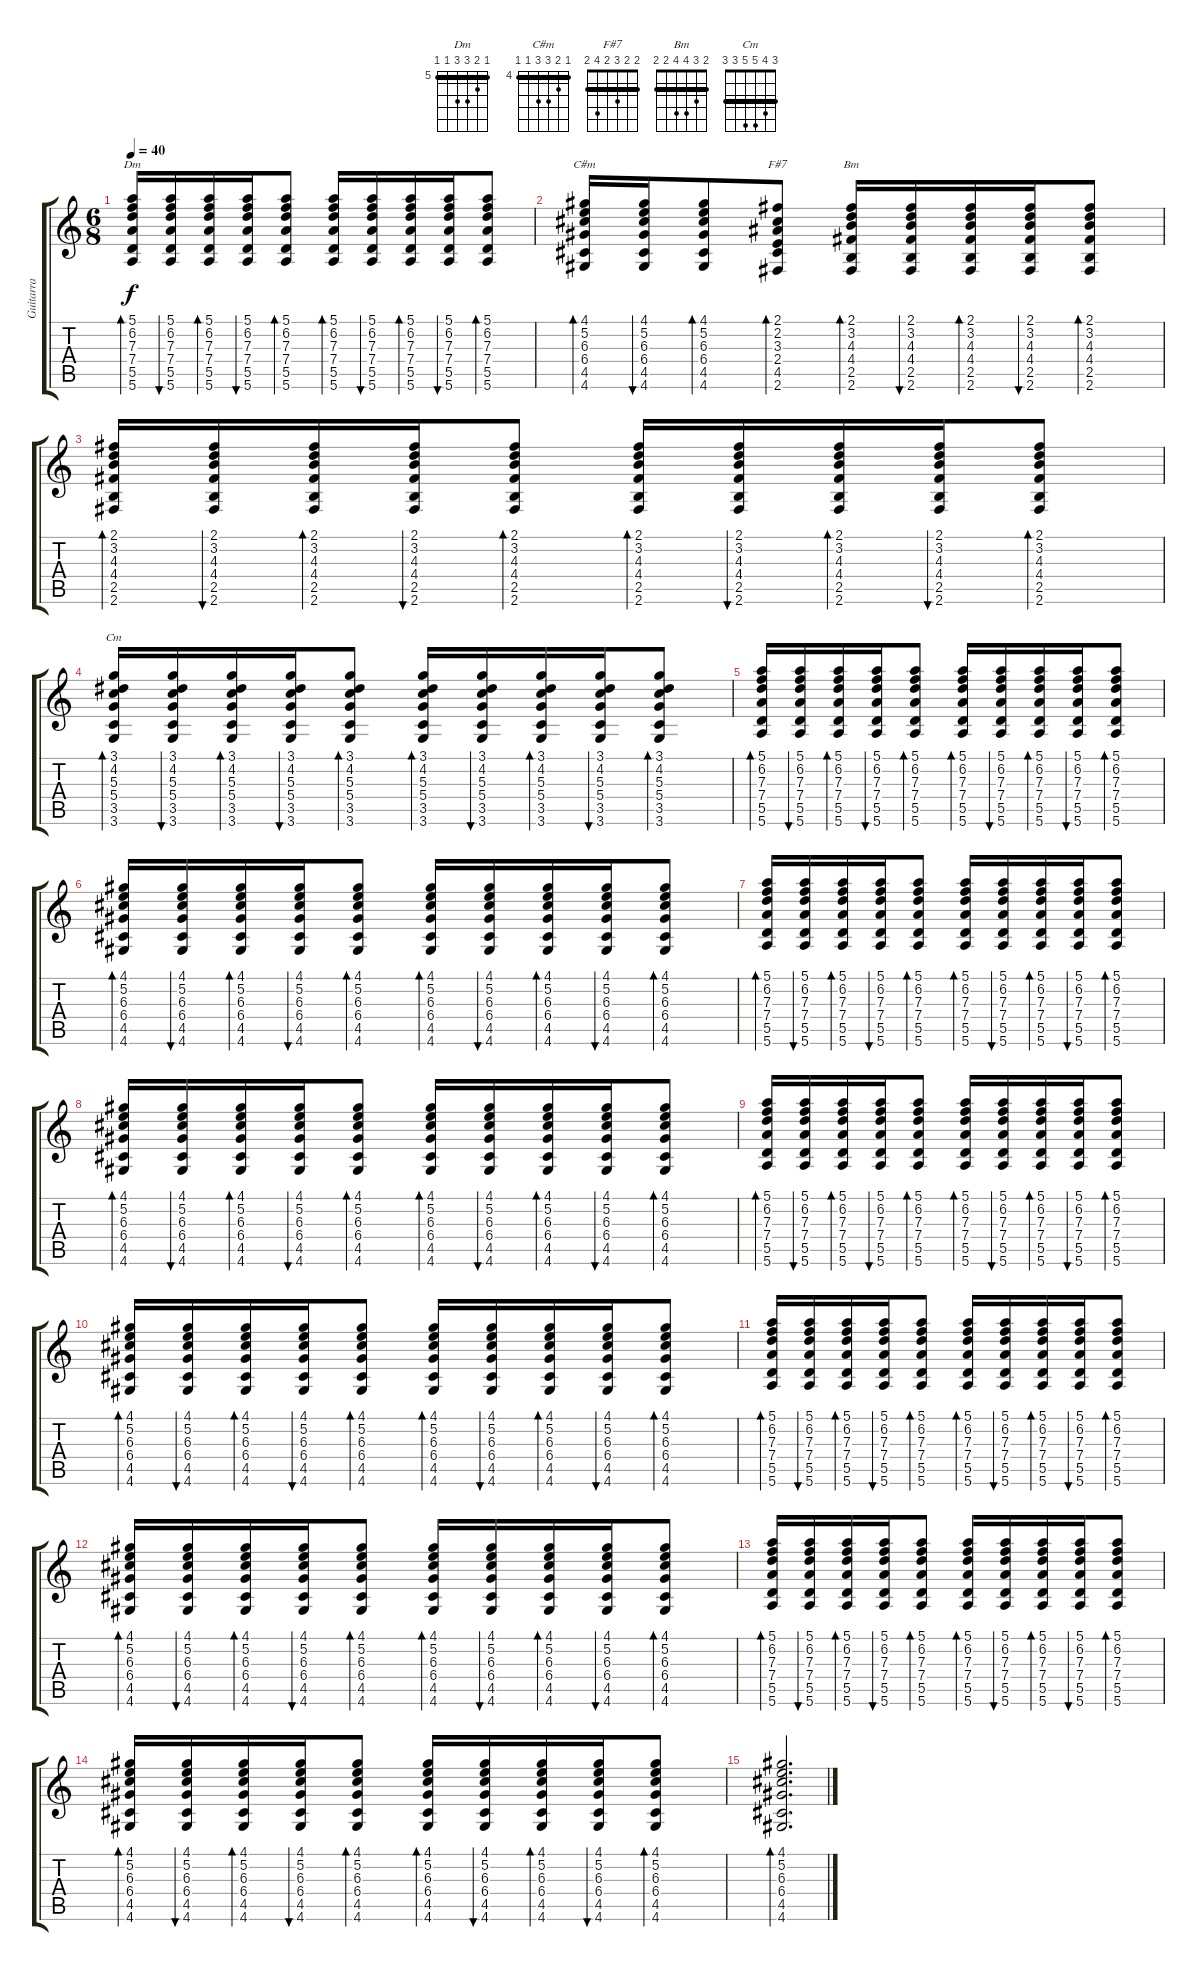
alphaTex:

\track ("Guitarra" "Guitarra") {instrument acousticguitarnylon}
\staff {score tabs}
\tuning (E4 B3 G3 D3 A2 E2) {hide}
\chord ("Dm" 5 6 7 7 5 5) {firstfret 5 barre 5}
\chord ("C#m" 4 5 6 6 4 4) {firstfret 4 barre 4}
\chord ("F#7" 2 2 3 2 4 2) {barre 2}
\chord ("Bm" 2 3 4 4 2 2) {barre 2}
\chord ("Cm" 3 4 5 5 3 3) {barre 3}
\ts (6 8)
\tempo 40
\clef g2
\ks c
(5.1 6.2 7.3 7.4 5.5 5.6).16{bd 30 ch "Dm" dy f} (5.1 6.2 7.3 7.4 5.5 5.6).16{bu 30} (5.1 6.2 7.3 7.4 5.5 5.6).16{bd 30} (5.1 6.2 7.3 7.4 5.5 5.6).16{bu 30} (5.1 6.2 7.3 7.4 5.5 5.6).8{bd 30} (5.1 6.2 7.3 7.4 5.5 5.6).16{bd 30} (5.1 6.2 7.3 7.4 5.5 5.6).16{bu 30} (5.1 6.2 7.3 7.4 5.5 5.6).16{bd 30} (5.1 6.2 7.3 7.4 5.5 5.6).16{bu 30} (5.1 6.2 7.3 7.4 5.5 5.6).8{bd 30} |
(4.1 5.2 6.3 6.4 4.5 4.6).16{bd 30 ch "C#m"} (4.1 5.2 6.3 6.4 4.5 4.6).16{bu 30} (4.1 5.2 6.3 6.4 4.5 4.6).8{bd 30} (2.1 2.2 3.3 2.4 4.5 2.6).8{bd 30 ch "F#7"} (2.1 3.2 4.3 4.4 2.5 2.6).16{bd 30 ch "Bm" volume 9} (2.1 3.2 4.3 4.4 2.5 2.6).16{bu 30} (2.1 3.2 4.3 4.4 2.5 2.6).16{bd 30} (2.1 3.2 4.3 4.4 2.5 2.6).16{bu 30} (2.1 3.2 4.3 4.4 2.5 2.6).8{bd 30} |
(2.1 3.2 4.3 4.4 2.5 2.6).16{bd 30} (2.1 3.2 4.3 4.4 2.5 2.6).16{bu 30} (2.1 3.2 4.3 4.4 2.5 2.6).16{bd 30} (2.1 3.2 4.3 4.4 2.5 2.6).16{bu 30} (2.1 3.2 4.3 4.4 2.5 2.6).8{bd 30} (2.1 3.2 4.3 4.4 2.5 2.6).16{bd 30} (2.1 3.2 4.3 4.4 2.5 2.6).16{bu 30} (2.1 3.2 4.3 4.4 2.5 2.6).16{bd 30} (2.1 3.2 4.3 4.4 2.5 2.6).16{bu 30} (2.1 3.2 4.3 4.4 2.5 2.6).8{bd 30} |
(3.1 4.2 5.3 5.4 3.5 3.6).16{bd 30 ch "Cm"} (3.1 4.2 5.3 5.4 3.5 3.6).16{bu 30} (3.1 4.2 5.3 5.4 3.5 3.6).16{bd 30} (3.1 4.2 5.3 5.4 3.5 3.6).16{bu 30} (3.1 4.2 5.3 5.4 3.5 3.6).8{bd 30} (3.1 4.2 5.3 5.4 3.5 3.6).16{bd 30} (3.1 4.2 5.3 5.4 3.5 3.6).16{bu 30} (3.1 4.2 5.3 5.4 3.5 3.6).16{bd 30} (3.1 4.2 5.3 5.4 3.5 3.6).16{bu 30} (3.1 4.2 5.3 5.4 3.5 3.6).8{bd 30} |
(5.1 6.2 7.3 7.4 5.5 5.6).16{bd 30} (5.1 6.2 7.3 7.4 5.5 5.6).16{bu 30} (5.1 6.2 7.3 7.4 5.5 5.6).16{bd 30} (5.1 6.2 7.3 7.4 5.5 5.6).16{bu 30} (5.1 6.2 7.3 7.4 5.5 5.6).8{bd 30} (5.1 6.2 7.3 7.4 5.5 5.6).16{bd 30} (5.1 6.2 7.3 7.4 5.5 5.6).16{bu 30} (5.1 6.2 7.3 7.4 5.5 5.6).16{bd 30} (5.1 6.2 7.3 7.4 5.5 5.6).16{bu 30} (5.1 6.2 7.3 7.4 5.5 5.6).8{bd 30} |
(4.1 5.2 6.3 6.4 4.5 4.6).16{bd 30} (4.1 5.2 6.3 6.4 4.5 4.6).16{bu 30} (4.1 5.2 6.3 6.4 4.5 4.6).16{bd 30} (4.1 5.2 6.3 6.4 4.5 4.6).16{bu 30} (4.1 5.2 6.3 6.4 4.5 4.6).8{bd 30} (4.1 5.2 6.3 6.4 4.5 4.6).16{bd 30} (4.1 5.2 6.3 6.4 4.5 4.6).16{bu 30} (4.1 5.2 6.3 6.4 4.5 4.6).16{bd 30} (4.1 5.2 6.3 6.4 4.5 4.6).16{bu 30} (4.1 5.2 6.3 6.4 4.5 4.6).8{bd 30} |
(5.1 6.2 7.3 7.4 5.5 5.6).16{bd 30} (5.1 6.2 7.3 7.4 5.5 5.6).16{bu 30} (5.1 6.2 7.3 7.4 5.5 5.6).16{bd 30} (5.1 6.2 7.3 7.4 5.5 5.6).16{bu 30} (5.1 6.2 7.3 7.4 5.5 5.6).8{bd 30} (5.1 6.2 7.3 7.4 5.5 5.6).16{bd 30} (5.1 6.2 7.3 7.4 5.5 5.6).16{bu 30} (5.1 6.2 7.3 7.4 5.5 5.6).16{bd 30} (5.1 6.2 7.3 7.4 5.5 5.6).16{bu 30} (5.1 6.2 7.3 7.4 5.5 5.6).8{bd 30} |
(4.1 5.2 6.3 6.4 4.5 4.6).16{bd 30} (4.1 5.2 6.3 6.4 4.5 4.6).16{bu 30} (4.1 5.2 6.3 6.4 4.5 4.6).16{bd 30} (4.1 5.2 6.3 6.4 4.5 4.6).16{bu 30} (4.1 5.2 6.3 6.4 4.5 4.6).8{bd 30} (4.1 5.2 6.3 6.4 4.5 4.6).16{bd 30} (4.1 5.2 6.3 6.4 4.5 4.6).16{bu 30} (4.1 5.2 6.3 6.4 4.5 4.6).16{bd 30} (4.1 5.2 6.3 6.4 4.5 4.6).16{bu 30} (4.1 5.2 6.3 6.4 4.5 4.6).8{bd 30} |
(5.1 6.2 7.3 7.4 5.5 5.6).16{bd 30} (5.1 6.2 7.3 7.4 5.5 5.6).16{bu 30} (5.1 6.2 7.3 7.4 5.5 5.6).16{bd 30} (5.1 6.2 7.3 7.4 5.5 5.6).16{bu 30} (5.1 6.2 7.3 7.4 5.5 5.6).8{bd 30} (5.1 6.2 7.3 7.4 5.5 5.6).16{bd 30} (5.1 6.2 7.3 7.4 5.5 5.6).16{bu 30} (5.1 6.2 7.3 7.4 5.5 5.6).16{bd 30} (5.1 6.2 7.3 7.4 5.5 5.6).16{bu 30} (5.1 6.2 7.3 7.4 5.5 5.6).8{bd 30} |
(4.1 5.2 6.3 6.4 4.5 4.6).16{bd 30} (4.1 5.2 6.3 6.4 4.5 4.6).16{bu 30} (4.1 5.2 6.3 6.4 4.5 4.6).16{bd 30} (4.1 5.2 6.3 6.4 4.5 4.6).16{bu 30} (4.1 5.2 6.3 6.4 4.5 4.6).8{bd 30} (4.1 5.2 6.3 6.4 4.5 4.6).16{bd 30} (4.1 5.2 6.3 6.4 4.5 4.6).16{bu 30} (4.1 5.2 6.3 6.4 4.5 4.6).16{bd 30} (4.1 5.2 6.3 6.4 4.5 4.6).16{bu 30} (4.1 5.2 6.3 6.4 4.5 4.6).8{bd 30} |
(5.1 6.2 7.3 7.4 5.5 5.6).16{bd 30 volume 8} (5.1 6.2 7.3 7.4 5.5 5.6).16{bu 30} (5.1 6.2 7.3 7.4 5.5 5.6).16{bd 30} (5.1 6.2 7.3 7.4 5.5 5.6).16{bu 30} (5.1 6.2 7.3 7.4 5.5 5.6).8{bd 30} (5.1 6.2 7.3 7.4 5.5 5.6).16{bd 30} (5.1 6.2 7.3 7.4 5.5 5.6).16{bu 30} (5.1 6.2 7.3 7.4 5.5 5.6).16{bd 30} (5.1 6.2 7.3 7.4 5.5 5.6).16{bu 30} (5.1 6.2 7.3 7.4 5.5 5.6).8{bd 30} |
(4.1 5.2 6.3 6.4 4.5 4.6).16{bd 30 volume 7} (4.1 5.2 6.3 6.4 4.5 4.6).16{bu 30} (4.1 5.2 6.3 6.4 4.5 4.6).16{bd 30} (4.1 5.2 6.3 6.4 4.5 4.6).16{bu 30} (4.1 5.2 6.3 6.4 4.5 4.6).8{bd 30} (4.1 5.2 6.3 6.4 4.5 4.6).16{bd 30} (4.1 5.2 6.3 6.4 4.5 4.6).16{bu 30} (4.1 5.2 6.3 6.4 4.5 4.6).16{bd 30} (4.1 5.2 6.3 6.4 4.5 4.6).16{bu 30} (4.1 5.2 6.3 6.4 4.5 4.6).8{bd 30} |
(5.1 6.2 7.3 7.4 5.5 5.6).16{bd 30 volume 8} (5.1 6.2 7.3 7.4 5.5 5.6).16{bu 30} (5.1 6.2 7.3 7.4 5.5 5.6).16{bd 30} (5.1 6.2 7.3 7.4 5.5 5.6).16{bu 30} (5.1 6.2 7.3 7.4 5.5 5.6).8{bd 30} (5.1 6.2 7.3 7.4 5.5 5.6).16{bd 30} (5.1 6.2 7.3 7.4 5.5 5.6).16{bu 30} (5.1 6.2 7.3 7.4 5.5 5.6).16{bd 30} (5.1 6.2 7.3 7.4 5.5 5.6).16{bu 30} (5.1 6.2 7.3 7.4 5.5 5.6).8{bd 30} |
(4.1 5.2 6.3 6.4 4.5 4.6).16{bd 30 volume 5} (4.1 5.2 6.3 6.4 4.5 4.6).16{bu 30} (4.1 5.2 6.3 6.4 4.5 4.6).16{bd 30} (4.1 5.2 6.3 6.4 4.5 4.6).16{bu 30} (4.1 5.2 6.3 6.4 4.5 4.6).8{bd 30} (4.1 5.2 6.3 6.4 4.5 4.6).16{bd 30} (4.1 5.2 6.3 6.4 4.5 4.6).16{bu 30} (4.1 5.2 6.3 6.4 4.5 4.6).16{bd 30} (4.1 5.2 6.3 6.4 4.5 4.6).16{bu 30} (4.1 5.2 6.3 6.4 4.5 4.6).8{bd 30} |
(4.1 5.2 6.3 6.4 4.5 4.6).2{d bd 30}
